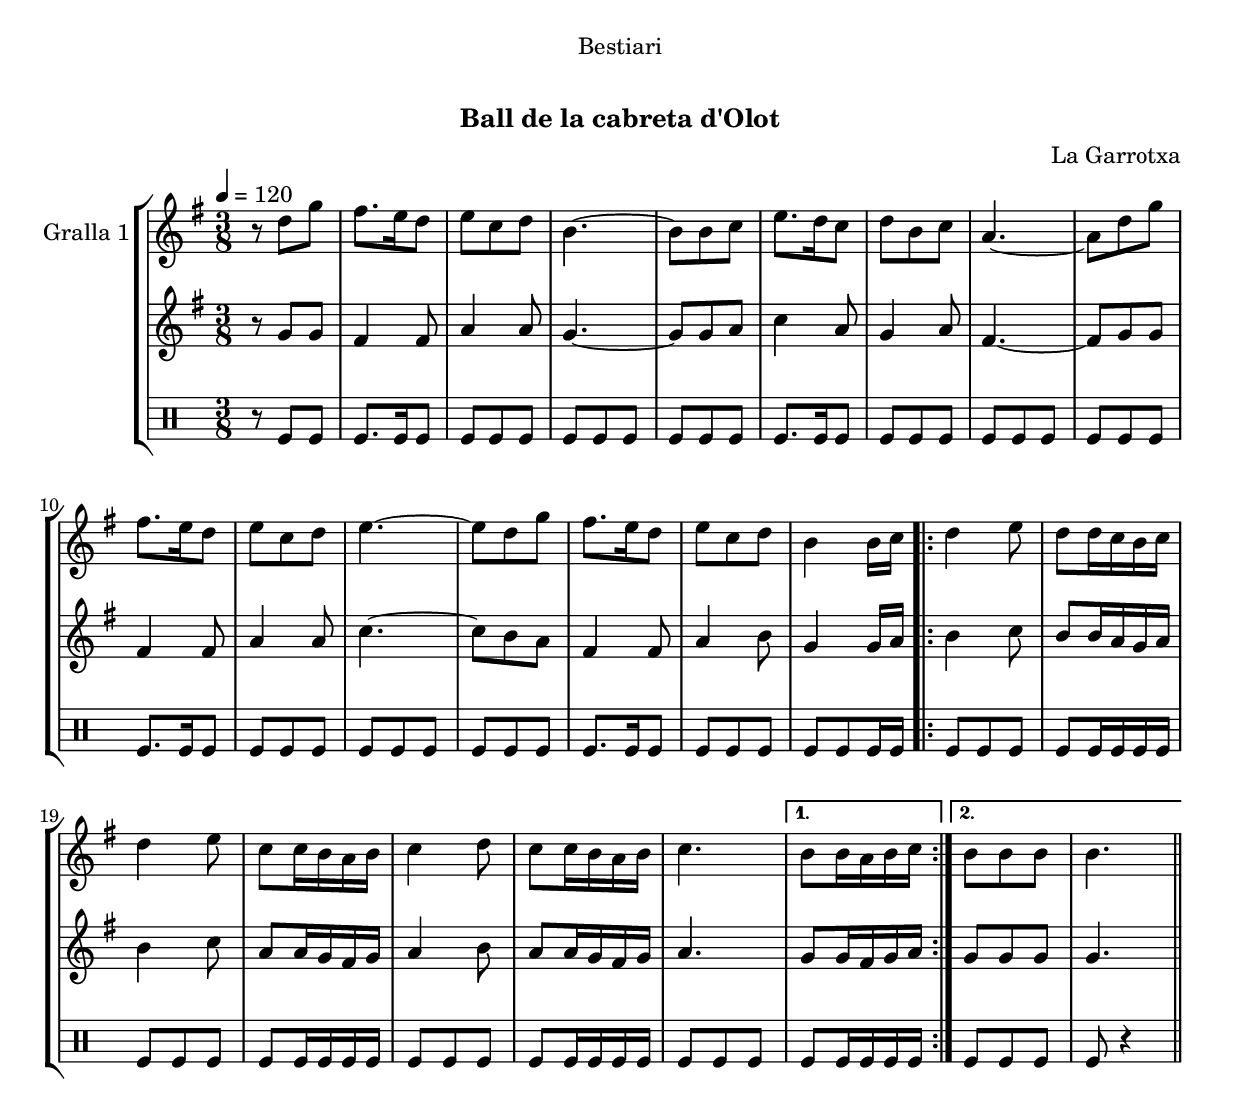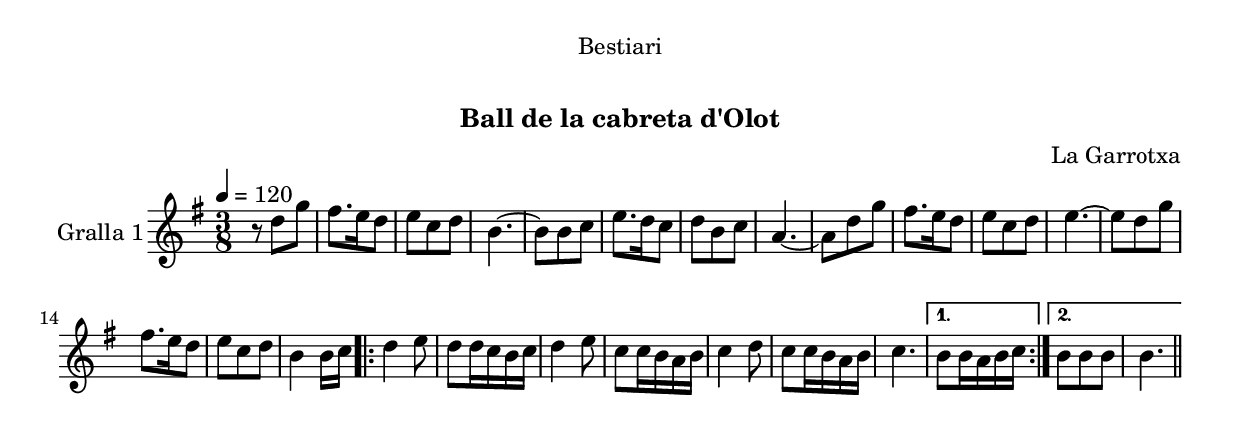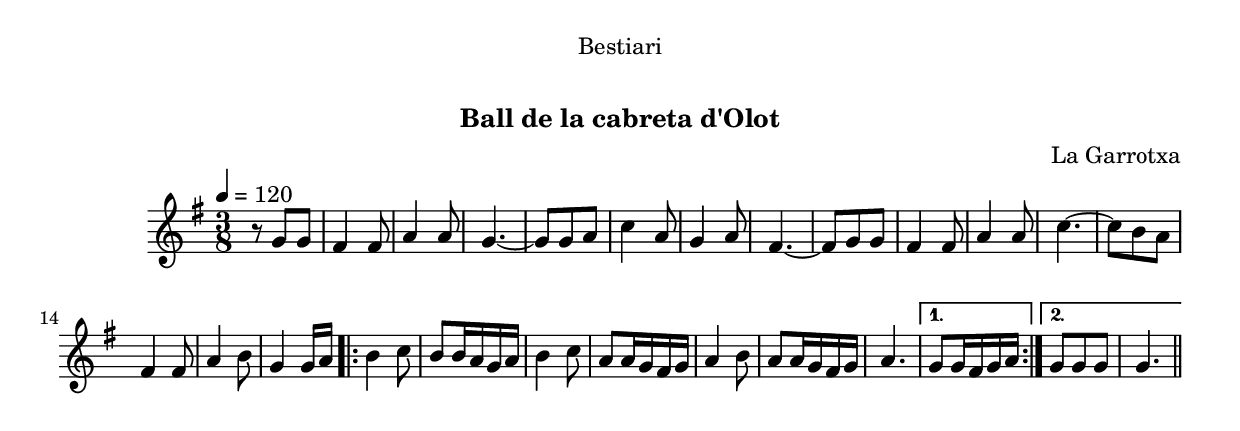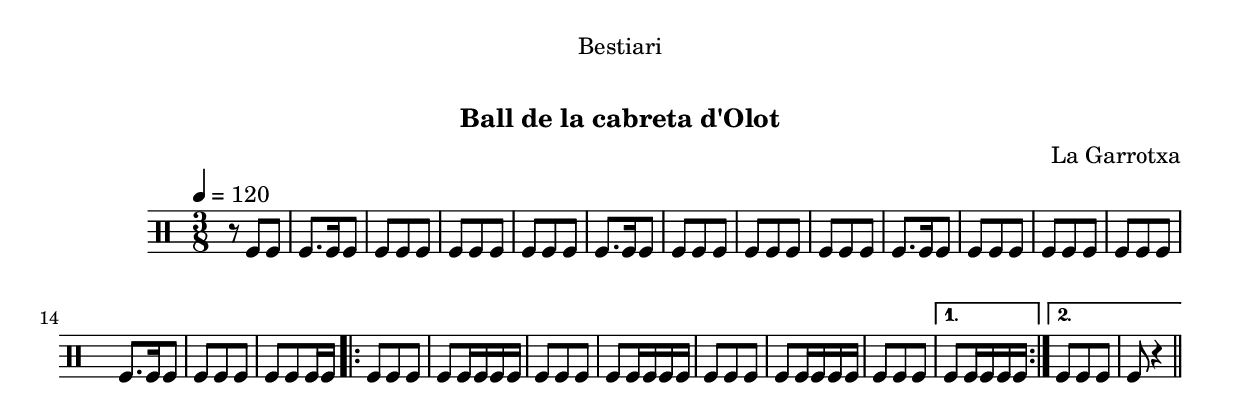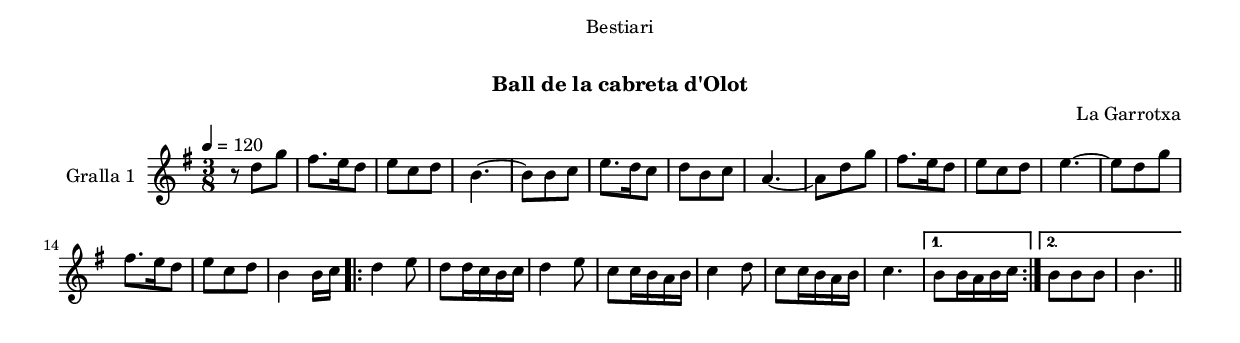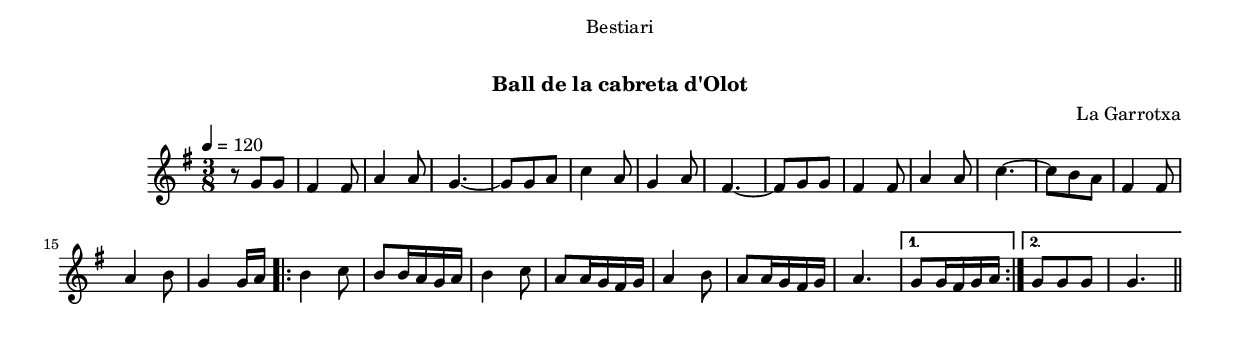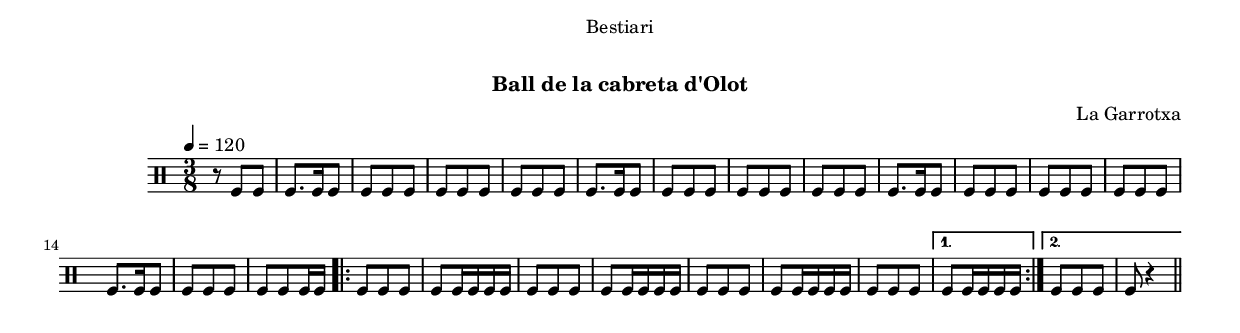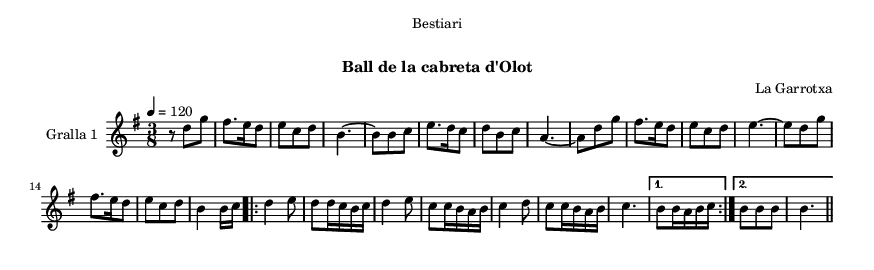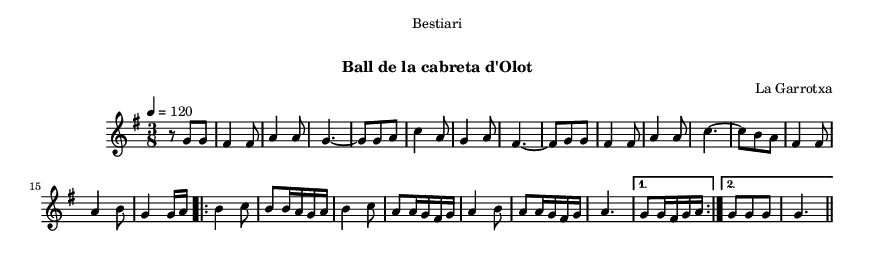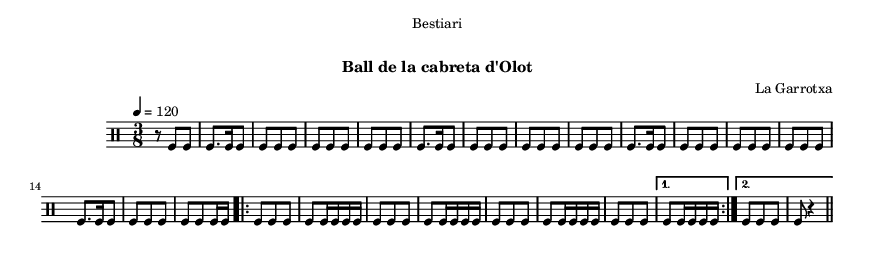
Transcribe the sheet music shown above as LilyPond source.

\version "2.16.0"

\header {
  dedication="Bestiari"
  title="    "
  subtitle="Ball de la cabreta d'Olot"
  subsubtitle=""
  poet=""
  meter=""
  piece=""
  composer="La Garrotxa"
  arranger=""
  opus=""
  instrument=""
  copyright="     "
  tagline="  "
}

liniaroAa =
\relative d''
{
  \tempo 4=120
  \clef treble
  \key g \major
  \time 3/8
  r8 d g  |
  fis8. e16 d8  |
  e8 c d  |
  b4. ~  |
  %05
  b8 b c  |
  e8. d16 c8  |
  d8 b c  |
  a4. ~  |
  a8 d g  |
  %10
  fis8. e16 d8  |
  e8 c d  |
  e4. ~  |
  e8 d g  |
  fis8. e16 d8  |
  %15
  e8 c d  |
  b4 b16 c  |
  \repeat volta 2 { d4 e8  |
  d8 d16 c b c  |
  d4 e8  |
  %20
  c8 c16 b a b  |
  c4 d8  |
  c8 c16 b a b  |
  c4. }
  \alternative { { b8 b16 a b c }
  %25
  { b8 b b  |
  b4. } } \bar "||"
}

liniaroAb =
\relative g'
{
  \tempo 4=120
  \clef treble
  \key g \major
  \time 3/8
  r8 g g  |
  fis4 fis8  |
  a4 a8  |
  g4. ~  |
  %05
  g8 g a  |
  c4 a8  |
  g4 a8  |
  fis4. ~  |
  fis8 g g  |
  %10
  fis4 fis8  |
  a4 a8  |
  c4. ~  |
  c8 b a  |
  fis4 fis8  |
  %15
  a4 b8  |
  g4 g16 a  |
  \repeat volta 2 { b4 c8  |
  b8 b16 a g a  |
  b4 c8  |
  %20
  a8 a16 g fis g  |
  a4 b8  |
  a8 a16 g fis g  |
  a4. }
  \alternative { { g8 g16 fis g a }
  %25
  { g8 g g  |
  g4. } } \bar "||"
}

liniaroAc =
\drummode
{
  \tempo 4=120
  \time 3/8
  r8 tomfl tomfl  |
  tomfl8. tomfl16 tomfl8  |
  tomfl8 tomfl tomfl  |
  tomfl8 tomfl tomfl  |
  %05
  tomfl8 tomfl tomfl  |
  tomfl8. tomfl16 tomfl8  |
  tomfl8 tomfl tomfl  |
  tomfl8 tomfl tomfl  |
  tomfl8 tomfl tomfl  |
  %10
  tomfl8. tomfl16 tomfl8  |
  tomfl8 tomfl tomfl  |
  tomfl8 tomfl tomfl  |
  tomfl8 tomfl tomfl  |
  tomfl8. tomfl16 tomfl8  |
  %15
  tomfl8 tomfl tomfl  |
  tomfl8 tomfl tomfl16 tomfl  |
  \repeat volta 2 { tomfl8 tomfl tomfl  |
  tomfl8 tomfl16 tomfl tomfl tomfl  |
  tomfl8 tomfl tomfl  |
  %20
  tomfl8 tomfl16 tomfl tomfl tomfl  |
  tomfl8 tomfl tomfl  |
  tomfl8 tomfl16 tomfl tomfl tomfl  |
  tomfl8 tomfl tomfl }
  \alternative { { tomfl8 tomfl16 tomfl tomfl tomfl }
  %25
  { tomfl8 tomfl tomfl  |
  tomfl8 r4 } } \bar "||"
}

\book {

\paper {
  print-page-number = false
  #(set-paper-size "a4")
  #(layout-set-staff-size 20)
}

\bookpart {
  \score {
    \new StaffGroup {
      \override Score.RehearsalMark #'self-alignment-X = #LEFT
      <<
        \new Staff \with {instrumentName = #"Gralla 1" } \liniaroAa
        \new Staff \with {instrumentName = #"" } \liniaroAb
        \new DrumStaff \with {instrumentName = #"" } \liniaroAc
      >>
    }
    \layout {}
  }\score { \unfoldRepeats
    \new StaffGroup {
      \override Score.RehearsalMark #'self-alignment-X = #LEFT
      <<
        \new Staff \with {instrumentName = #"Gralla 1" } \liniaroAa
        \new Staff \with {instrumentName = #"" } \liniaroAb
        \new DrumStaff \with {instrumentName = #"" } \liniaroAc
      >>
    }
    \midi {}
  }
}

\bookpart {
  \header {}
  \score {
    \new StaffGroup {
      \override Score.RehearsalMark #'self-alignment-X = #LEFT
      <<
        \new Staff \with {instrumentName = #"Gralla 1" } \liniaroAa
      >>
    }
    \layout {}
  }\score { \unfoldRepeats
    \new StaffGroup {
      \override Score.RehearsalMark #'self-alignment-X = #LEFT
      <<
        \new Staff \with {instrumentName = #"Gralla 1" } \liniaroAa
      >>
    }
    \midi {}
  }
}

\bookpart {
  \header {}
  \score {
    \new StaffGroup {
      \override Score.RehearsalMark #'self-alignment-X = #LEFT
      <<
        \new Staff \with {instrumentName = #"" } \liniaroAb
      >>
    }
    \layout {}
  }\score { \unfoldRepeats
    \new StaffGroup {
      \override Score.RehearsalMark #'self-alignment-X = #LEFT
      <<
        \new Staff \with {instrumentName = #"" } \liniaroAb
      >>
    }
    \midi {}
  }
}

\bookpart {
  \header {}
  \score {
    \new StaffGroup {
      \override Score.RehearsalMark #'self-alignment-X = #LEFT
      <<
        \new DrumStaff \with {instrumentName = #"" } \liniaroAc
      >>
    }
    \layout {}
  }\score { \unfoldRepeats
    \new StaffGroup {
      \override Score.RehearsalMark #'self-alignment-X = #LEFT
      <<
        \new DrumStaff \with {instrumentName = #"" } \liniaroAc
      >>
    }
    \midi {}
  }
}

}

\book {

\paper {
  print-page-number = false
  #(set-paper-size "a5landscape")
  #(layout-set-staff-size 16)
}

\bookpart {
  \header {}
  \score {
    \new StaffGroup {
      \override Score.RehearsalMark #'self-alignment-X = #LEFT
      <<
        \new Staff \with {instrumentName = #"Gralla 1" } \liniaroAa
      >>
    }
    \layout {}
  }
}

\bookpart {
  \header {}
  \score {
    \new StaffGroup {
      \override Score.RehearsalMark #'self-alignment-X = #LEFT
      <<
        \new Staff \with {instrumentName = #"" } \liniaroAb
      >>
    }
    \layout {}
  }
}

\bookpart {
  \header {}
  \score {
    \new StaffGroup {
      \override Score.RehearsalMark #'self-alignment-X = #LEFT
      <<
        \new DrumStaff \with {instrumentName = #"" } \liniaroAc
      >>
    }
    \layout {}
  }
}

}

\book {

\paper {
  print-page-number = false
  #(set-paper-size "a6landscape")
  #(layout-set-staff-size 12)
}

\bookpart {
  \header {}
  \score {
    \new StaffGroup {
      \override Score.RehearsalMark #'self-alignment-X = #LEFT
      <<
        \new Staff \with {instrumentName = #"Gralla 1" } \liniaroAa
      >>
    }
    \layout {}
  }
}

\bookpart {
  \header {}
  \score {
    \new StaffGroup {
      \override Score.RehearsalMark #'self-alignment-X = #LEFT
      <<
        \new Staff \with {instrumentName = #"" } \liniaroAb
      >>
    }
    \layout {}
  }
}

\bookpart {
  \header {}
  \score {
    \new StaffGroup {
      \override Score.RehearsalMark #'self-alignment-X = #LEFT
      <<
        \new DrumStaff \with {instrumentName = #"" } \liniaroAc
      >>
    }
    \layout {}
  }
}

}

